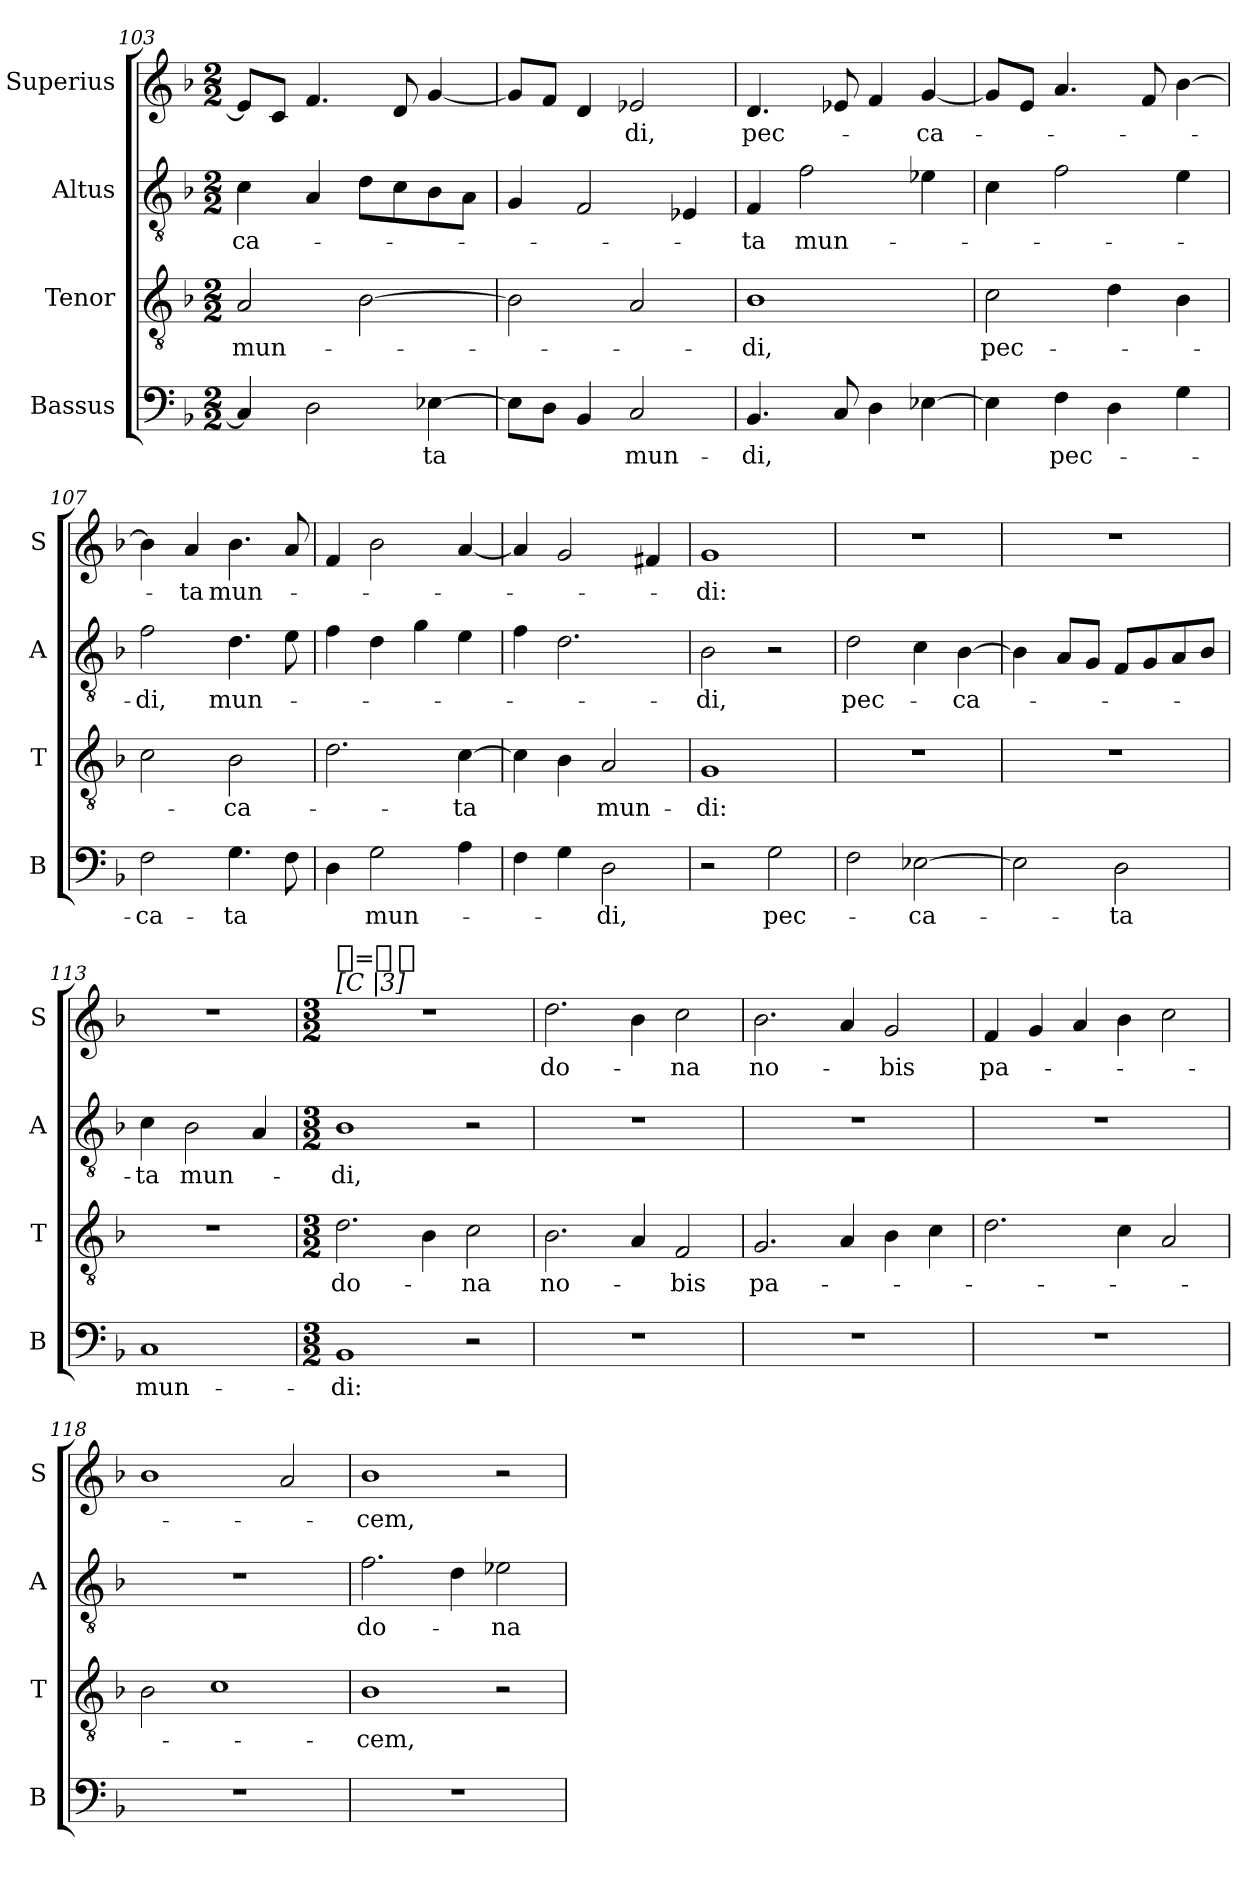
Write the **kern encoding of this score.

**kern	**text	**kern	**text	**kern	**text	**kern	**text
*part4	*part4	*part3	*part3	*part2	*part2	*part1	*part1
*staff4	*staff4	*staff3	*staff3	*staff2	*staff2	*staff1	*staff1
*I"Bassus	*	*I"Tenor	*	*I"Altus	*	*I"Superius	*
*I'B	*	*I'T	*	*I'A	*	*I'S	*
*clefF4	*	*clefGv2	*	*clefGv2	*	*clefG2	*
*k[b-]	*	*k[b-]	*	*k[b-]	*	*k[b-]	*
*M2/2	*	*M2/2	*	*M2/2	*	*M2/2	*
=103	=103	=103	=103	=103	=103	=103	=103
!	!	!	!LO:LY:i	!	!LO:LY:i	!	!
4C]	.	2A	mun-	4c	-ca-	8eL]	.
.	.	.	.	.	.	8cJ	.
2D	.	.	.	4A	.	4.f	.
.	.	[2B-	.	8dL	.	.	.
.	.	.	.	8c	.	8d	.
!	!LO:LY:i	!	!	!	!	!	!
[4E-X	-ta	.	.	8B-	.	[4g	.
.	.	.	.	8AJ	.	.	.
=104	=104	=104	=104	=104	=104	=104	=104
8E-L]	.	2B-]	.	4G	.	8gL]	.
8DJ	.	.	.	.	.	8fJ	.
4BB-	.	.	.	2F	.	4d	.
!	!LO:LY:i	!	!	!	!	!	!LO:LY:i
2C	mun-	2A	.	.	.	2e-X	-di,
.	.	.	.	4E-X	.	.	.
=105	=105	=105	=105	=105	=105	=105	=105
!	!LO:LY:i	!	!LO:LY:i	!	!LO:LY:i	!	!
4.BB-	-di,	1B-	-di,	4F	-ta	4.d	pec-
!	!	!	!	!	!LO:LY:i	!	!
.	.	.	.	2f	mun-	.	.
8C	.	.	.	.	.	8e-i	.
4D	.	.	.	.	.	4f	.
[4E-X	.	.	.	4e-X	.	[4g	-ca-
=106	=106	=106	=106	=106	=106	=106	=106
!	!	!	!LO:LY:i	!	!	!	!
4E-]	.	2c	pec-	4c	.	8gL]	.
.	.	.	.	.	.	8eJ	.
!	!LO:LY:i	!	!	!	!	!	!
4F	pec-	.	.	2f	.	4.a	.
4D	.	4d	.	.	.	.	.
.	.	.	.	.	.	8f	.
4G	.	4B-	.	4e	.	[4b-	.
=107	=107	=107	=107	=107	=107	=107	=107
!	!LO:LY:i	!	!	!	!LO:LY:i	!	!
2F	-ca-	2c	.	2f	-di,	4b-]	.
.	.	.	.	.	.	4a	-ta
!	!LO:LY:i	!	!LO:LY:i	!	!LO:LY:i	!	!
4.G	-ta	2B-	-ca-	4.d	mun-	4.b-	mun-
8F	.	.	.	8e	.	8a	.
=108	=108	=108	=108	=108	=108	=108	=108
4D	.	2.d	.	4f	.	4f	.
!	!LO:LY:i	!	!	!	!	!	!
2G	mun-	.	.	4d	.	2b-	.
.	.	.	.	4g	.	.	.
!	!	!	!LO:LY:i	!	!	!	!
4A	.	[4c	-ta	4e	.	[4a	.
=109	=109	=109	=109	=109	=109	=109	=109
4F	.	4c]	.	4f	.	4a]	.
4G	.	4B-	.	2.d	.	2g	.
!	!LO:LY:i	!	!	!	!	!	!
2D	-di,	2A	mun-	.	.	.	.
.	.	.	.	.	.	4f#X	.
=110	=110	=110	=110	=110	=110	=110	=110
!	!	!	!	!	!LO:LY:i	!	!
2r	.	1G	-di:	2B-	-di,	1g	-di:
!	!LO:LY:i	!	!	!	!	!	!
2G	pec-	.	.	2r	.	.	.
=111	=111	=111	=111	=111	=111	=111	=111
2F	.	1r	.	2d	pec-	1r	.
!	!LO:LY:i	!	!	!	!	!	!
[2E-X	-ca-	.	.	4c	.	.	.
.	.	.	.	[4B-	-ca-	.	.
=112	=112	=112	=112	=112	=112	=112	=112
2E-]	.	1r	.	4B-]	.	1r	.
.	.	.	.	8AL	.	.	.
.	.	.	.	8GJ	.	.	.
!	!LO:LY:i	!	!	!	!	!	!
2D	-ta	.	.	8FL	.	.	.
.	.	.	.	8G	.	.	.
.	.	.	.	8A	.	.	.
.	.	.	.	8B-J	.	.	.
=113	=113	=113	=113	=113	=113	=113	=113
1C	mun-	1r	.	4c	-ta	1r	.
.	.	.	.	2B-	mun-	.	.
.	.	.	.	4A	.	.	.
=114	=114	=114	=114	=114	=114	=114	=114
*M3/2	*	*M3/2	*	*M3/2	*	*M3/2	*
!	!	!	!	!	!	!LO:TX:a:t=[C |3]	!
!	!	!	!	!	!	!LO:TX:a:t=[whole]=[whole-dot]	!
1BB-	-di:	2.d	do-	1B-	-di,	1.r	.
.	.	4B-	.	.	.	.	.
2r	.	2c	-na	2r	.	.	.
=115	=115	=115	=115	=115	=115	=115	=115
1.r	.	2.B-	no-	1.r	.	2.dd	do-
.	.	4A	.	.	.	4b-	.
.	.	2F	-bis	.	.	2cc	-na
=116	=116	=116	=116	=116	=116	=116	=116
1.r	.	2.G	pa-	1.r	.	2.b-	no-
.	.	4A	.	.	.	4a	.
.	.	4B-	.	.	.	2g	-bis
.	.	4c	.	.	.	.	.
=117	=117	=117	=117	=117	=117	=117	=117
!	!	!	!	!	!	!	!LO:LY:i
1.r	.	2.d	.	1.r	.	4f	pa-
.	.	.	.	.	.	4g	.
.	.	.	.	.	.	4a	.
.	.	4c	.	.	.	4b-	.
.	.	2A	.	.	.	2cc	.
=118	=118	=118	=118	=118	=118	=118	=118
1.r	.	2B-	.	1.r	.	1b-	.
.	.	1c	.	.	.	.	.
.	.	.	.	.	.	2a	.
=119	=119	=119	=119	=119	=119	=119	=119
!	!	!	!	!	!	!	!LO:LY:i
1.r	.	1B-	-cem,	2.f	do-	1b-	-cem,
.	.	.	.	4d	.	.	.
.	.	2r	.	2e-X	-na	2r	.
=	=	=	=	=	=	=	=
*-	*-	*-	*-	*-	*-	*-	*-
